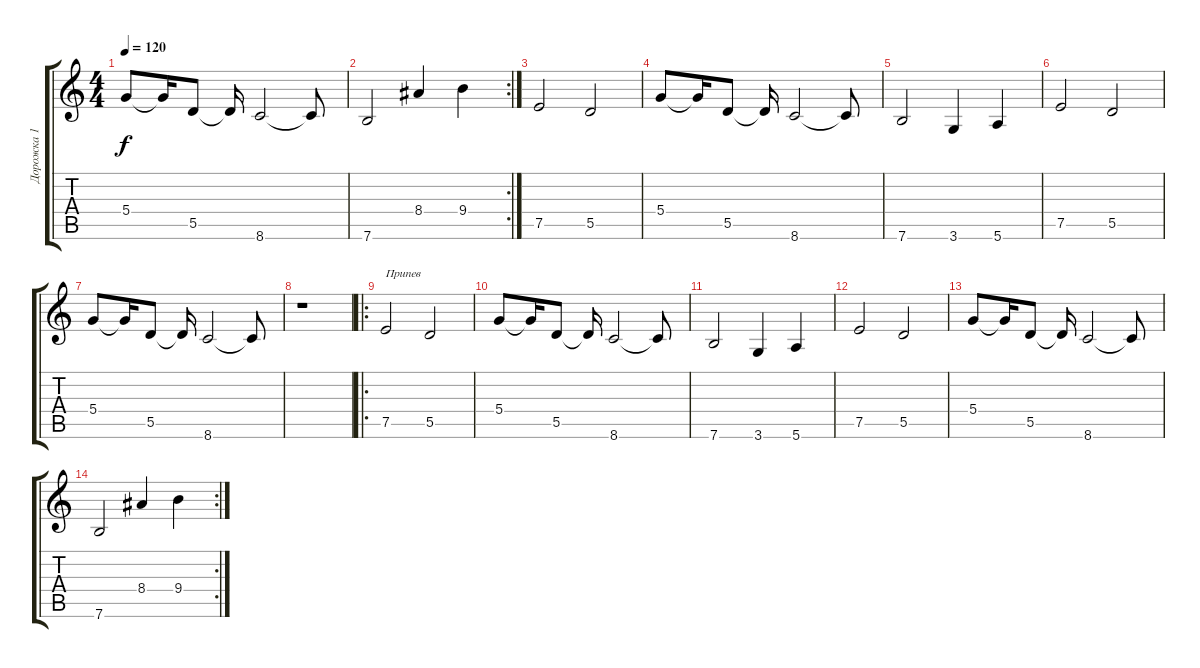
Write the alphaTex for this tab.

\track ("Дорожка 1" "Дорожка 1") {instrument acousticbass}
\staff {score tabs}
\tuning (E4 B3 G3 D3 A2 E2) {hide}
\ts (4 4)
\tempo 120
\clef g2
\ks c
5.4.8{dy f} 5.4{t}.16 5.5.8 5.5{t}.16 8.6.2 8.6{t}.8 |
\rc 2
7.6.2 8.4.4 9.4.4 |
7.5.2 5.5.2 |
5.4.8 5.4{t}.16 5.5.8 5.5{t}.16 8.6.2 8.6{t}.8 |
7.6.2 3.6.4 5.6.4 |
7.5.2 5.5.2 |
5.4.8 5.4{t}.16 5.5.8 5.5{t}.16 8.6.2 8.6{t}.8 |
r.1 |
\ro
7.5.2{txt "Припев"} 5.5.2 |
5.4.8 5.4{t}.16 5.5.8 5.5{t}.16 8.6.2 8.6{t}.8 |
7.6.2 3.6.4 5.6.4 |
7.5.2 5.5.2 |
5.4.8 5.4{t}.16 5.5.8 5.5{t}.16 8.6.2 8.6{t}.8 |
\rc 2
7.6.2 8.4.4 9.4.4
